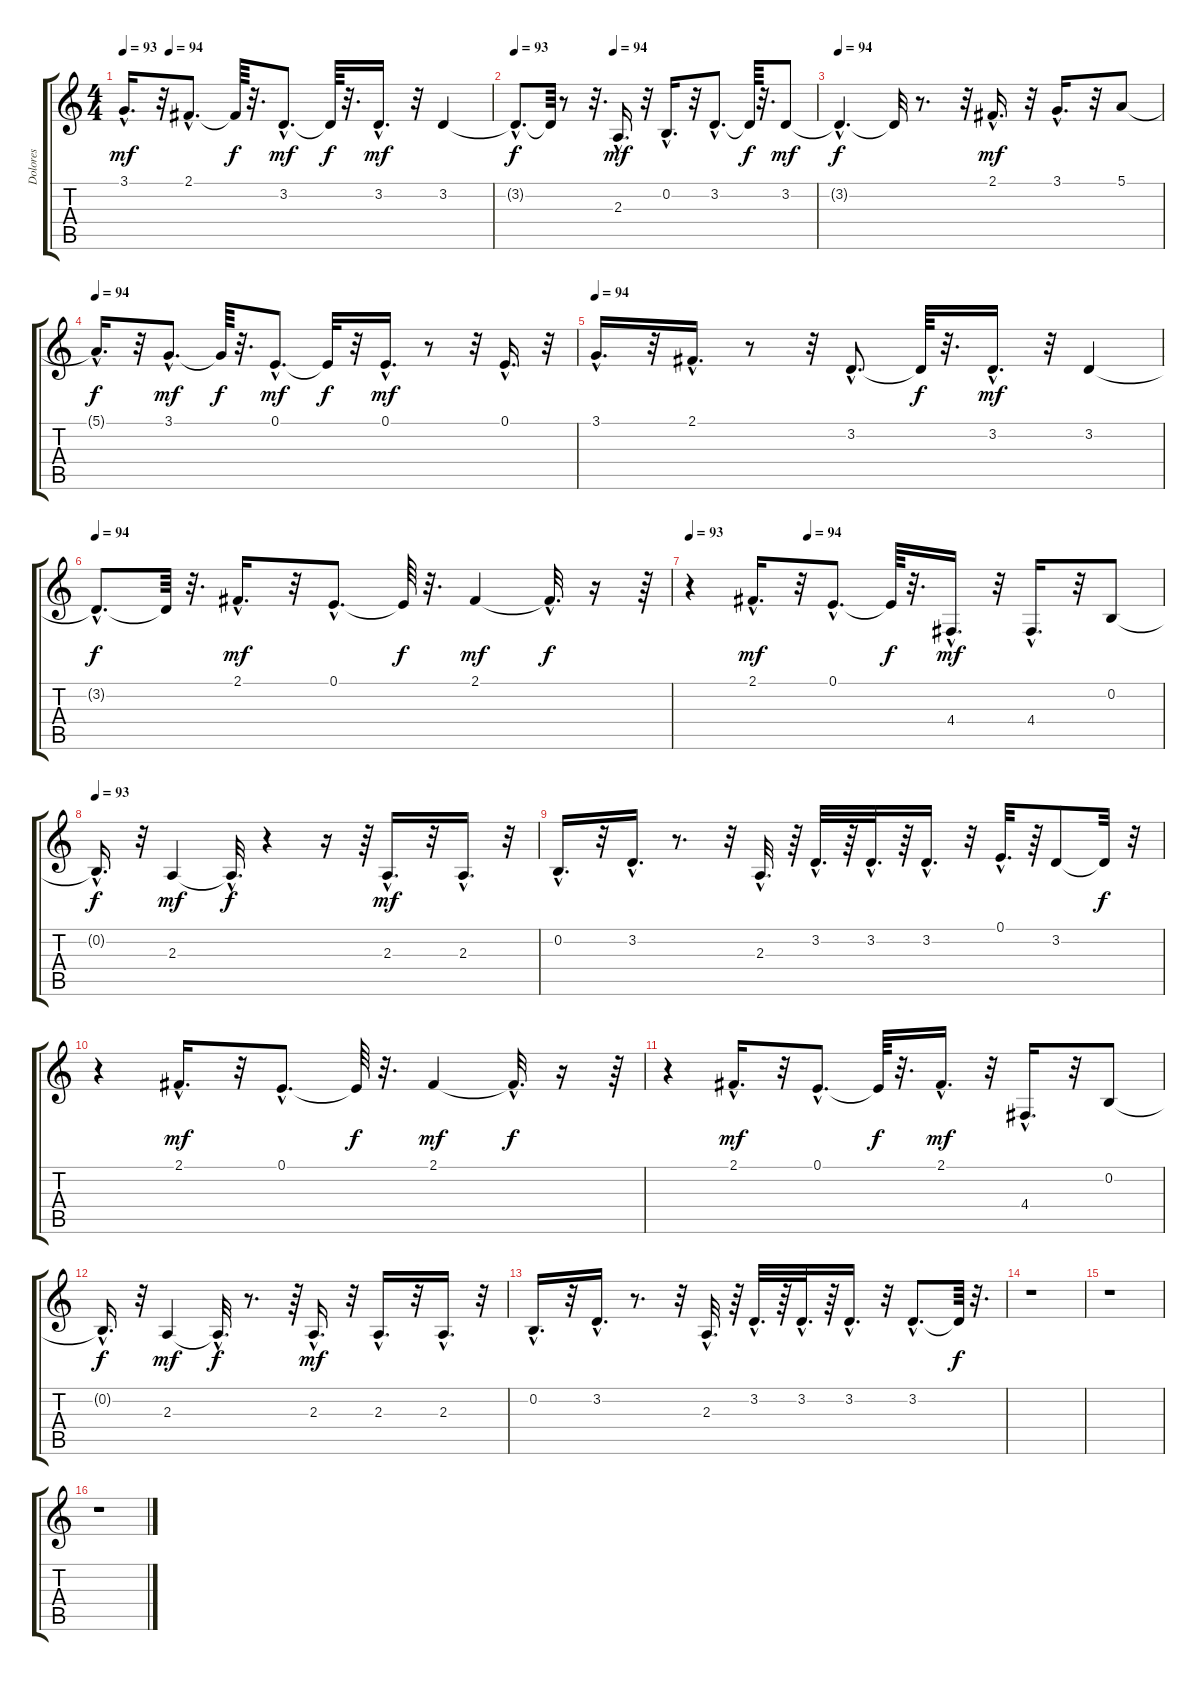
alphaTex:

\track ("Dolores " "Dolores ") {instrument panflute}
\staff {score tabs}
\tuning (E4 B3 G3 D3 A2 E2) {hide}
\ts (4 4)
\tempo 93
\tempo (94 0.125)
\clef g2
\ks c
3.1{hac}.16{d dy mf} r.32 2.1{hac}.8{d} 2.1{t}.64{dy f} r.32{d} 3.2{hac}.8{d dy mf} 3.2{t}.64{dy f} r.32{d} 3.2{hac}.16{d dy mf} r.32 3.2.4 |
\tempo 93
\tempo (94 0.328125)
3.2{hac t}.8{d dy f} 3.2{t}.64 r.8 r.32{d} 2.3{hac}.16{d dy mf} r.32 0.2{hac}.16{d} r.32 3.2{hac}.8{d} 3.2{t}.64{dy f} r.32{d} 3.2.8{dy mf} |
\tempo 94
3.2{hac t}.4{d dy f} 3.2{t}.32 r.8{d} r.32 2.1{hac}.16{d dy mf} r.32 3.1{hac}.16{d} r.32 5.1.8 |
\tempo 94
5.1{hac t}.16{d dy f} r.32 3.1{hac}.8{d dy mf} 3.1{t}.64{dy f} r.32{d} 0.1{hac}.8{d dy mf} 0.1{t}.32{dy f} r.32 0.1{hac}.16{d dy mf} r.8 r.32 0.1{hac}.16{d} r.32 |
\tempo 94
3.1{hac}.16{d} r.32 2.1{hac}.16{d} r.8 r.32 3.2{hac}.8{d} 3.2{t}.64{dy f} r.32{d} 3.2{hac}.16{d dy mf} r.32 3.2.4 |
\tempo 94
3.2{hac t}.8{d dy f} 3.2{t}.64 r.32{d} 2.1{hac}.16{d dy mf} r.32 0.1{hac}.8{d} 0.1{t}.64{dy f} r.32{d} 2.1.4{dy mf} 2.1{hac t}.32{d dy f} r.16 r.64 |
\tempo 93
\tempo (94 0.25)
r.4 2.1{hac}.16{d dy mf} r.32 0.1{hac}.8{d} 0.1{t}.64{dy f} r.32{d} 4.4{hac}.16{d dy mf} r.32 4.4{hac}.16{d} r.32 0.2.8 |
\tempo 93
0.2{hac t}.16{d dy f} r.32 2.3.4{dy mf} 2.3{hac t}.32{d dy f} r.4 r.16 r.64 2.3{hac}.16{d dy mf} r.32 2.3{hac}.16{d} r.32 |
0.2{hac}.16{d} r.32 3.2{hac}.16{d} r.8{d} r.32 2.3{hac}.32{d} r.64 3.2{hac}.32{d} r.64 3.2{hac}.32{d} r.64 3.2{hac}.16{d} r.32 0.1{hac}.32{d} r.64 3.2.8 3.2{t}.32{dy f} r.32 |
r.4 2.1{hac}.16{d dy mf} r.32 0.1{hac}.8{d} 0.1{t}.64{dy f} r.32{d} 2.1.4{dy mf} 2.1{hac t}.32{d dy f} r.16 r.64 |
r.4 2.1{hac}.16{d dy mf} r.32 0.1{hac}.8{d} 0.1{t}.64{dy f} r.32{d} 2.1{hac}.16{d dy mf} r.32 4.4{hac}.16{d} r.32 0.2.8 |
0.2{hac t}.16{d dy f} r.32 2.3.4{dy mf} 2.3{hac t}.32{d dy f} r.8{d} r.64 2.3{hac}.16{d dy mf} r.32 2.3{hac}.16{d} r.32 2.3{hac}.16{d} r.32 |
0.2{hac}.16{d} r.32 3.2{hac}.16{d} r.8{d} r.32 2.3{hac}.32{d} r.64 3.2{hac}.32{d} r.64 3.2{hac}.32{d} r.64 3.2{hac}.16{d} r.32 3.2{hac}.8{d} 3.2{t}.64{dy f} r.32{d} |
r.1 |
r.1 |
r.1
